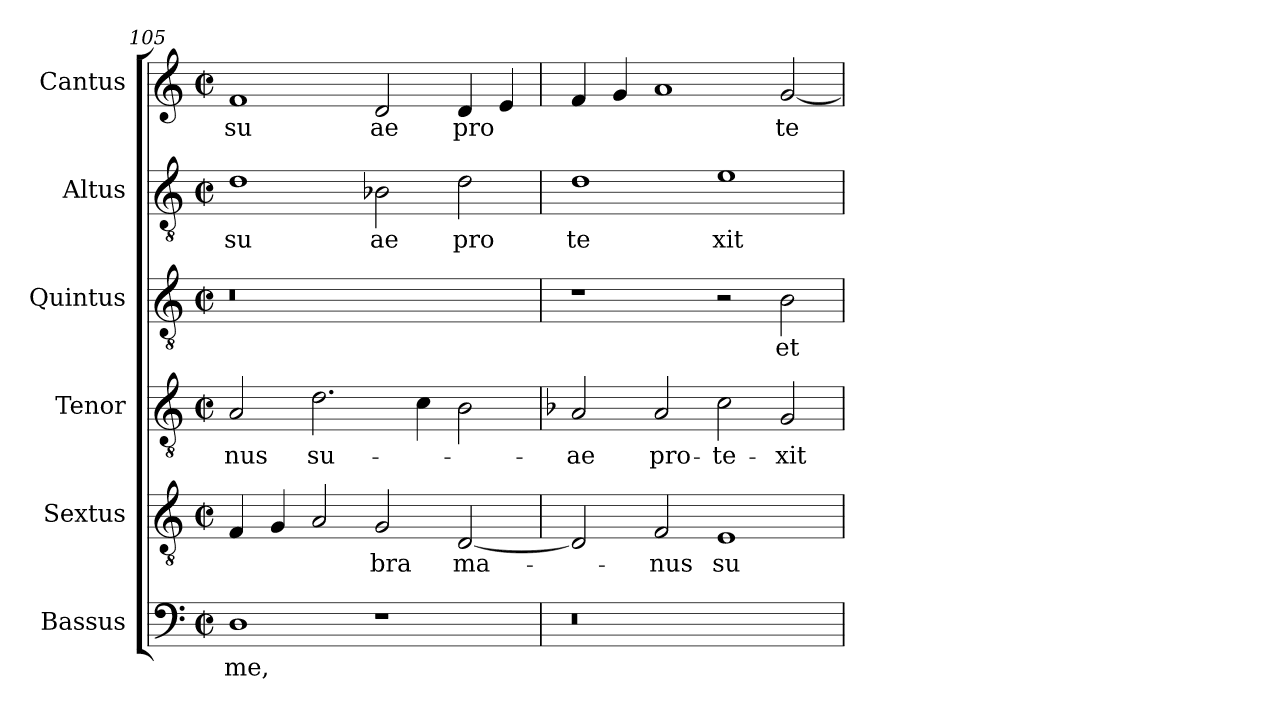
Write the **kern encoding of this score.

**kern	**text	**kern	**text	**kern	**text	**kern	**text	**kern	**text	**kern	**text
*part6	*part6	*part5	*part5	*part4	*part4	*part3	*part3	*part2	*part2	*part1	*part1
*staff6	*staff6	*staff5	*staff5	*staff4	*staff4	*staff3	*staff3	*staff2	*staff2	*staff1	*staff1
*I"Bassus	*	*I"Sextus	*	*I"Tenor	*	*I"Quintus	*	*I"Altus	*	*I"Cantus	*
*clefF4	*	*clefGv2	*	*clefGv2	*	*clefGv2	*	*clefGv2	*	*clefG2	*
*M2/2	*	*M2/2	*	*M2/2	*	*M2/2	*	*M2/2	*	*M2/2	*
*met(c|)	*	*met(c|)	*	*met(c|)	*	*met(c|)	*	*met(c|)	*	*met(c|)	*
=105	=105	=105	=105	=105	=105	=105	=105	=105	=105	=105	=105
!	!LO:LY:b:cj	!	!	!	!LO:LY:b:cj	!	!	!	!LO:LY:b:cj	!	!LO:LY:b:cj
1D	me,	4F/	.	2A/	-nus	0r	.	1d	su	1f	su
.	.	4G/	.	.	.	.	.	.	.	.	.
!	!	!	!	!	!LO:LY:b:cj	!	!	!	!	!	!
.	.	2A/	.	2.d\	su-	.	.	.	.	.	.
!	!	!	!LO:LY:b:cj	!	!	!	!	!	!LO:LY:b:cj	!	!LO:LY:b:cj
1r	.	2G/	-bra	.	.	.	.	2B-\	ae	2d/	ae
.	.	.	.	4c\	.	.	.	.	.	.	.
!	!	!	!LO:LY:b	!	!	!	!	!	!LO:LY:b:cj	!	!LO:LY:b
.	.	[<2D/	ma-	2B\	.	.	.	2d\	pro	4d/	pro
.	.	.	.	.	.	.	.	.	.	4e/	.
=106	=106	=106	=106	=106	=106	=106	=106	=106	=106	=106	=106
*	*	*	*	*k[b-]	*	*	*	*	*	*	*
*	*	*	*	*F:	*	*	*	*	*	*	*
!	!	!	!	!	!LO:LY:b:cj	!	!	!	!LO:LY:b:cj	!	!
0r	.	2D/]	.	2A/	-ae	1r	.	1d	te	4f/	.
.	.	.	.	.	.	.	.	.	.	4g/	.
!	!	!	!LO:LY:b:cj	!	!LO:LY:b:cj	!	!	!	!	!	!
.	.	2F/	-nus	2A/	pro-	.	.	.	.	1a	.
!	!	!	!LO:LY:b:cj	!	!LO:LY:b:cj	!	!	!	!LO:LY:b:cj	!	!
.	.	1E	su-	2c\	-te-	2r	.	1e	xit	.	.
!	!	!	!	!	!LO:LY:b:cj	!	!LO:LY:b:cj	!	!	!	!LO:LY:b:cj
.	.	.	.	2G/	-xit	2B\	et	.	.	[<2g/	te
=	=	=	=	=	=	=	=	=	=	=	=
*-	*-	*-	*-	*-	*-	*-	*-	*-	*-	*-	*-
